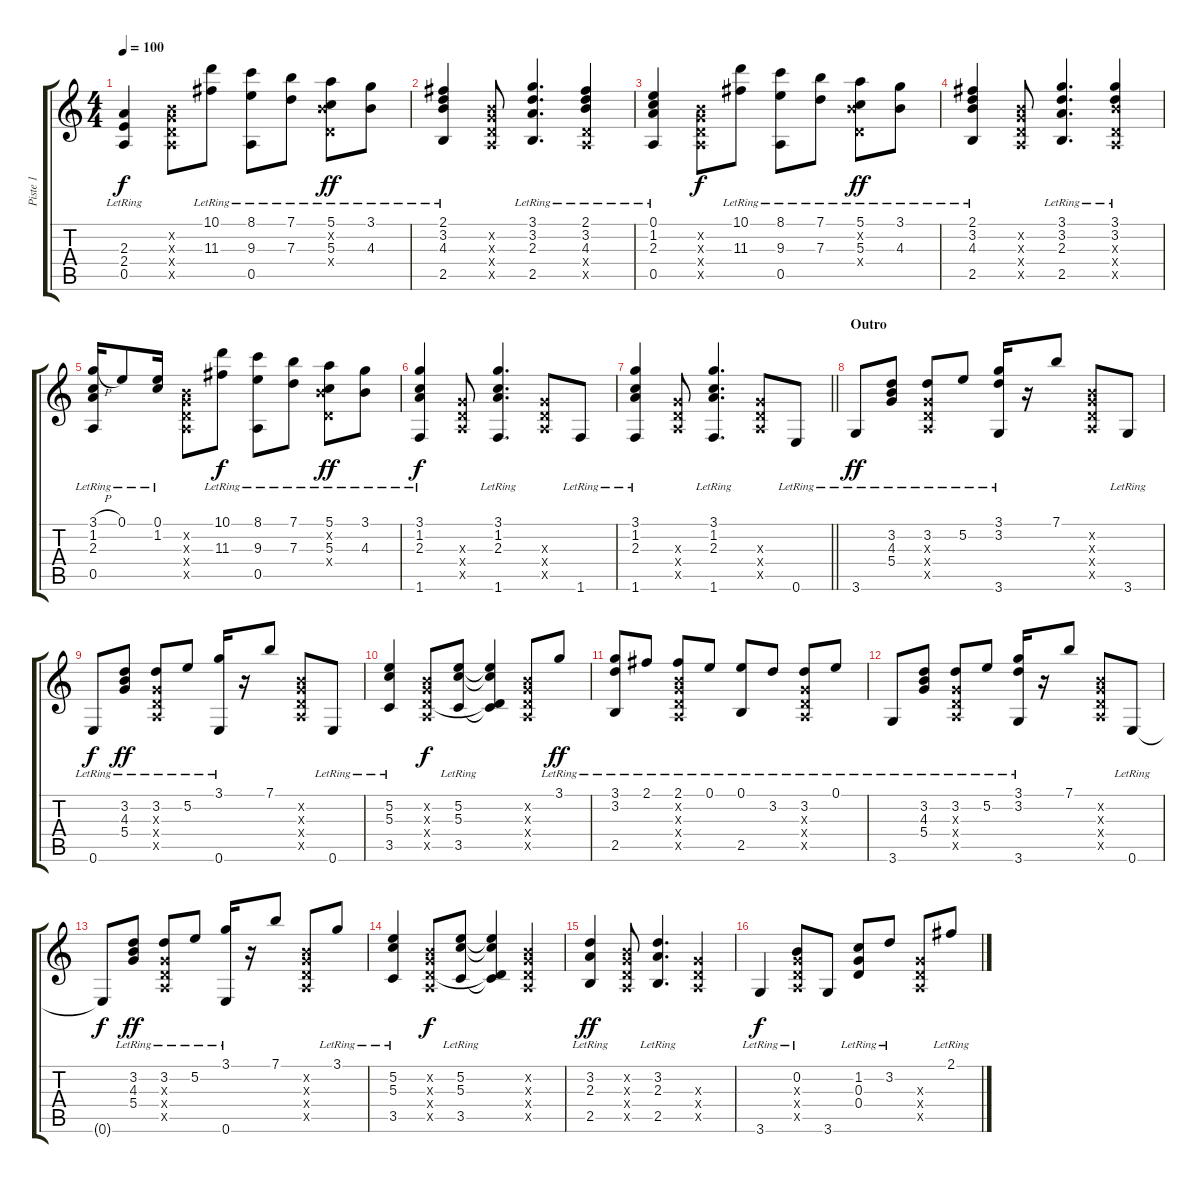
\track ("Piste 1" "Piste 1") {instrument acousticguitarnylon}
\staff {score tabs}
\tuning (E4 B3 G3 D3 A2 E2) {hide}
\ts (4 4)
\tempo 100
\clef g2
\ks c
(2.3{lr} 2.4{lr} 0.5{lr}).4{dy f} (0.2{x} 0.3{x} 0.4{x} 0.5{x}).8 (10.1{lr} 11.3{lr}).8 (8.1{lr} 9.3{lr} 0.5{lr}).8 (7.1{lr} 7.3{lr}).8 (5.1{lr} 0.2{x} 5.3{lr} 0.4{x}).8{dy ff} (3.1{lr} 4.3{lr}).8 |
(2.1{lr} 3.2{lr} 4.3{lr} 2.5{lr}).4 (0.2{x} 0.3{x} 0.4{x} 0.5{x}).8 (3.1{lr} 3.2{lr} 2.3{lr} 2.5{lr}).4{d} (2.1{lr} 3.2{lr} 4.3{lr} 0.4{x} 0.5{x}).4 |
(0.1{lr} 1.2{lr} 2.3{lr} 0.5{lr}).4 (0.2{x} 0.3{x} 0.4{x} 0.5{x}).8{dy f} (10.1{lr} 11.3{lr}).8 (8.1{lr} 9.3{lr} 0.5{lr}).8 (7.1{lr} 7.3{lr}).8 (5.1{lr} 0.2{x} 5.3{lr} 0.4{x}).8{dy ff} (3.1{lr} 4.3{lr}).8 |
(2.1{lr} 3.2{lr} 4.3{lr} 2.5{lr}).4 (0.2{x} 0.3{x} 0.4{x} 0.5{x}).8 (3.1{lr} 3.2{lr} 2.3{lr} 2.5{lr}).4{d} (3.1{lr} 3.2{lr} 4.3{x} 0.4{x} 0.5{x}).4 |
(3.1{h lr} 1.2{lr} 2.3{lr} 0.5{lr}).16 0.1{lr}.8 (0.1{lr} 1.2{lr}).16 (0.2{x} 0.3{x} 0.4{x} 0.5{x}).8 (10.1{lr} 11.3{lr}).8{dy f} (8.1{lr} 9.3{lr} 0.5{lr}).8 (7.1{lr} 7.3{lr}).8 (5.1{lr} 0.2{x} 5.3{lr} 0.4{x}).8{dy ff} (3.1{lr} 4.3{lr}).8 |
(3.1{lr} 1.2{lr} 2.3{lr} 1.6{lr}).4{dy f} (0.3{x} 0.4{x} 0.5{x}).8 (3.1{lr} 1.2{lr} 2.3{lr} 1.6{lr}).4{d} (0.3{x} 0.4{x} 0.5{x}).8 1.6{lr}.8 |
\barLineRight lightlight
(3.1{lr} 1.2{lr} 2.3{lr} 1.6{lr}).4 (0.3{x} 0.4{x} 0.5{x}).8 (3.1{lr} 1.2{lr} 2.3{lr} 1.6{lr}).4{d} (0.3{x} 0.4{x} 0.5{x}).8 0.6{lr}.8 |
\section ("" "Outro")
3.6{lr}.8{dy ff} (3.2{lr} 4.3{lr} 5.4{lr}).8 (3.2{lr} 0.3{x} 0.4{x} 0.5{x}).8 5.2{lr}.8 (3.1 3.2 3.6{lr}).16 r.16 7.1.8 (0.2{x} 0.3{x} 0.4{x} 0.5{x}).8 3.6{lr}.8 |
0.6{lr}.8{dy f} (3.2{lr} 4.3{lr} 5.4{lr}).8{dy ff} (3.2{lr} 0.3{x} 0.4{x} 0.5{x}).8 5.2{lr}.8 (3.1 0.6{lr}).16 r.16 7.1.8 (0.2{x} 0.3{x} 0.4{x} 0.5{x}).8 0.6{lr}.8 |
(5.2 5.3 3.5{lr}).4 (0.2{x} 0.3{x} 0.4{x} 0.5{x}).8{dy f} (5.2{lr} 5.3{lr} 3.5).8 (5.2{t} 5.3{t} 0.4{t} 3.5{t}).4 (0.2{x} 0.3{x} 0.4{x} 0.5{x}).8 3.1{lr}.8{dy ff} |
(3.1{lr} 3.2{lr} 2.5{lr}).8 2.1{lr}.8 (2.1{lr} 0.2{x} 0.3{x} 0.4{x} 0.5{x}).8 0.1{lr}.8 (0.1{lr} 2.5{lr}).8 3.2{lr}.8 (3.2{lr} 0.3{x} 0.4{x} 0.5{x}).8 0.1{lr}.8 |
3.6{lr}.8 (3.2{lr} 4.3{lr} 5.4{lr}).8 (3.2{lr} 0.3{x} 0.4{x} 0.5{x}).8 5.2{lr}.8 (3.1 3.2 3.6{lr}).16 r.16 7.1.8 (0.2{x} 0.3{x} 0.4{x} 0.5{x}).8 0.6{lr}.8 |
0.6{t}.8{dy f} (3.2{lr} 4.3{lr} 5.4{lr}).8{dy ff} (3.2{lr} 0.3{x} 0.4{x} 0.5{x}).8 5.2{lr}.8 (3.1 0.6{lr}).16 r.16 7.1.8 (0.2{x} 0.3{x} 0.4{x} 0.5{x}).8 3.1{lr}.8 |
(5.2 5.3 3.5{lr}).4 (0.2{x} 0.3{x} 0.4{x} 0.5{x}).8{dy f} (5.2{lr} 5.3{lr} 3.5).8 (5.2{t} 5.3{t} 0.4{t} 3.5{t}).4 (0.2{x} 0.3{x} 0.4{x} 0.5{x}).4 |
(3.2{lr} 2.3 2.5{lr}).4{dy ff} (0.2{x} 0.3{x} 0.4{x} 0.5{x}).8 (3.2 2.3 2.5{lr}).4{d} (0.3{x} 0.4{x} 0.5{x}).4 |
3.6{lr}.4{dy f} (0.2{lr} 0.3{x} 0.4{x} 0.5{x}).8 3.6.8 (1.2{lr} 0.3{lr} 0.4{lr}).8 3.2{lr}.8 (0.3{x} 0.4{x} 0.5{x}).8 2.1{lr}.8
